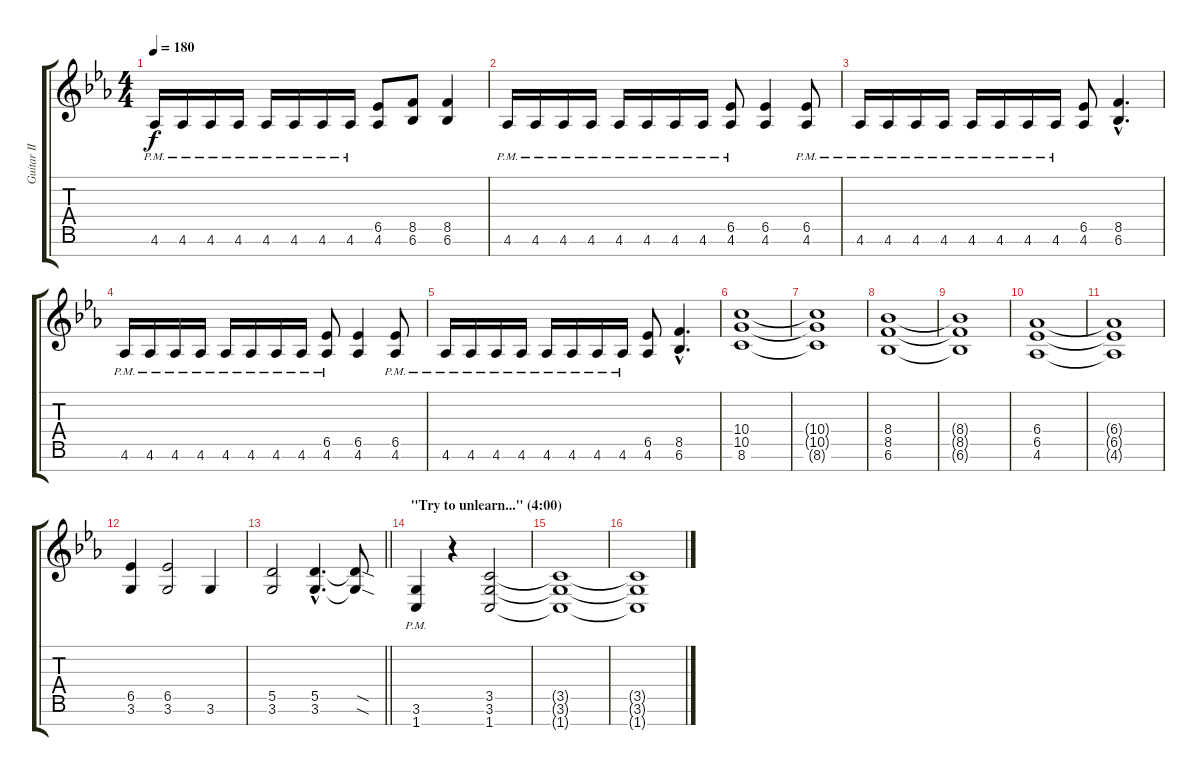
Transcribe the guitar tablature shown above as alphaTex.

\track ("Guitar II" "Guitar II") {instrument distortionguitar}
\staff {score tabs}
\tuning (E4 B3 G3 D3 A2 E2 B1) {hide}
\ts (4 4)
\tempo 180
\clef g2
\ks eb
4.6{pm}.16{dy f} 4.6{pm}.16 4.6{pm}.16 4.6{pm}.16 4.6{pm}.16 4.6{pm}.16 4.6{pm}.16 4.6{pm}.16 (6.5 4.6).8 (8.5 6.6).8 (8.5 6.6).4 |
4.6{pm}.16 4.6{pm}.16 4.6{pm}.16 4.6{pm}.16 4.6{pm}.16 4.6{pm}.16 4.6{pm}.16 4.6{pm}.16 (6.5{pm} 4.6{pm}).8 (6.5 4.6).4 (6.5{pm} 4.6{pm}).8 |
4.6{pm}.16 4.6{pm}.16 4.6{pm}.16 4.6{pm}.16 4.6{pm}.16 4.6{pm}.16 4.6{pm}.16 4.6{pm}.16 (6.5 4.6).8 (8.5{hac} 6.6{hac}).4{d} |
4.6{pm}.16 4.6{pm}.16 4.6{pm}.16 4.6{pm}.16 4.6{pm}.16 4.6{pm}.16 4.6{pm}.16 4.6{pm}.16 (6.5{pm} 4.6{pm}).8 (6.5 4.6).4 (6.5{pm} 4.6{pm}).8 |
4.6{pm}.16 4.6{pm}.16 4.6{pm}.16 4.6{pm}.16 4.6{pm}.16 4.6{pm}.16 4.6{pm}.16 4.6{pm}.16 (6.5 4.6).8 (8.5{hac} 6.6{hac}).4{d} |
(10.4 10.5 8.6).1 |
(10.4{t} 10.5{t} 8.6{t}).1 |
(8.4 8.5 6.6).1 |
(8.4{t} 8.5{t} 6.6{t}).1 |
(6.4 6.5 4.6).1 |
(6.4{t} 6.5{t} 4.6{t}).1 |
(6.5 3.6).4 (6.5 3.6).2 3.6.4 |
\barLineRight lightlight
(5.5 3.6).2 (5.5{hac} 3.6{hac}).4{d} (5.5{sod t} 3.6{sod t}).8 |
\section ("" "\"Try to unlearn...\" (4:00)")
(3.6{pm} 1.7{pm}).4 r.4 (3.5 3.6 1.7).2 |
(3.5{t} 3.6{t} 1.7{t}).1 |
(3.5{t} 3.6{t} 1.7{t}).1
